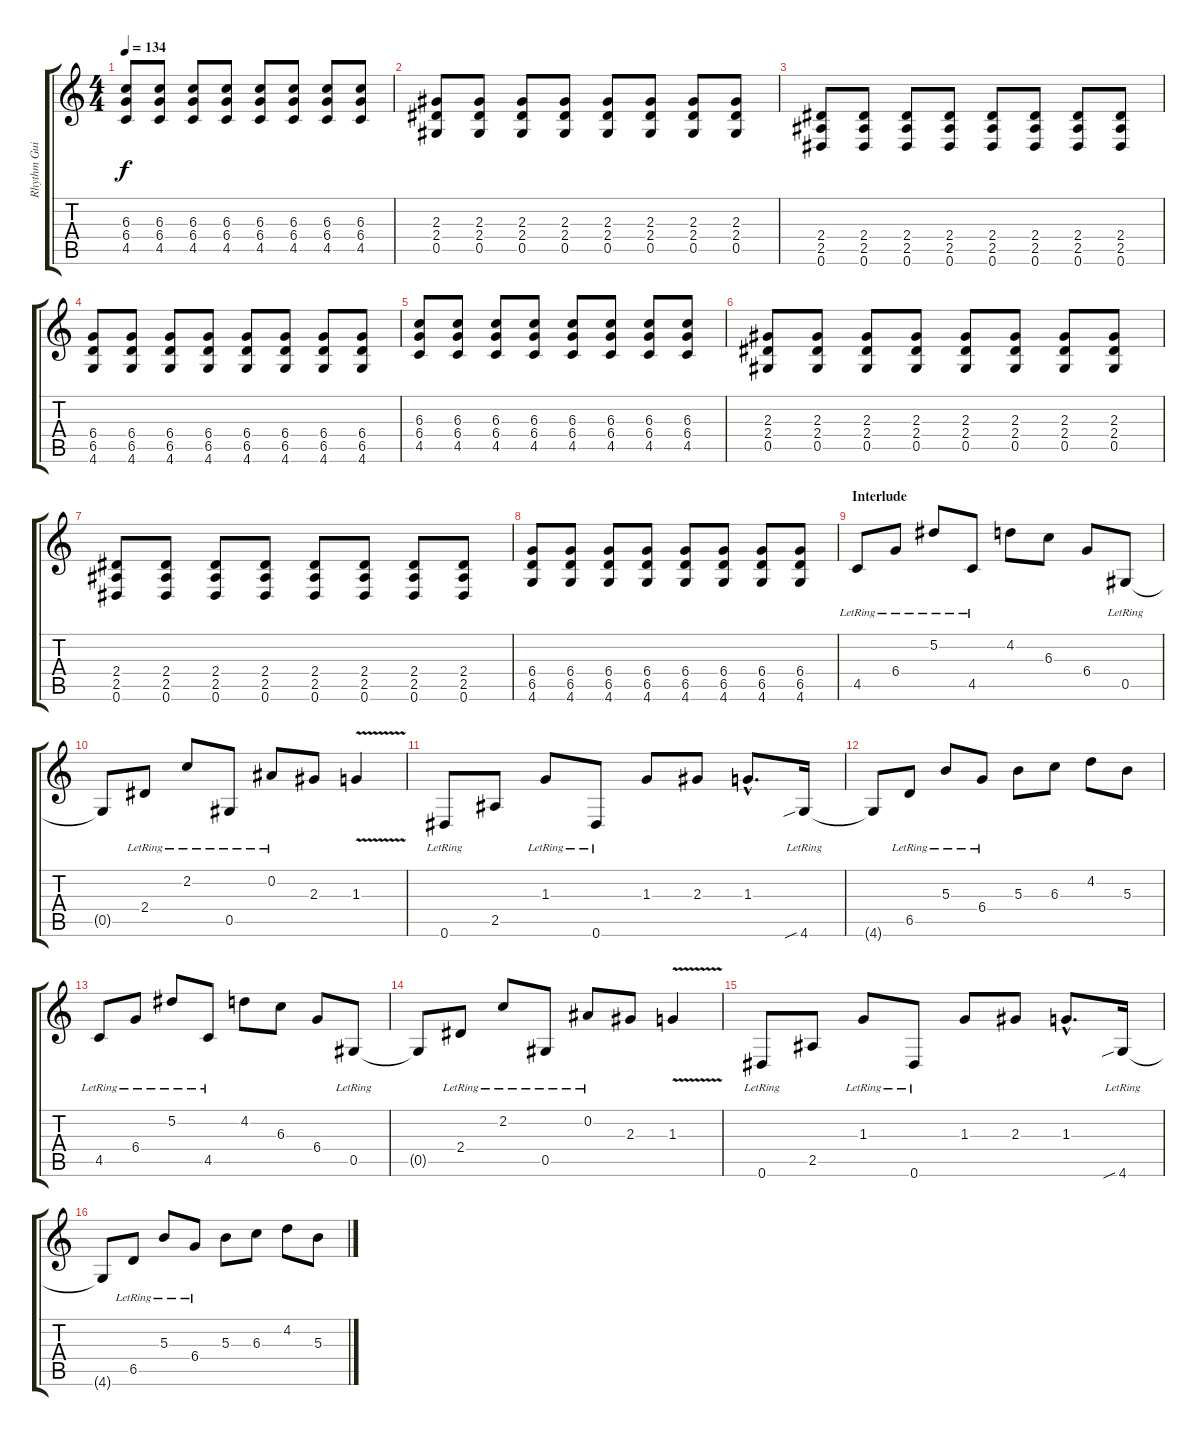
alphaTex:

\track ("Rhythm Guitar" "Rhythm Gui") {instrument distortionguitar}
\staff {score tabs}
\tuning (Eb4 Bb3 Gb3 Db3 Ab2 Eb2) {hide}
\ts (4 4)
\section ("" "")
\tempo 134
\clef g2
\ks c
(6.3 6.4 4.5).8{dy f} (6.3 6.4 4.5).8 (6.3 6.4 4.5).8 (6.3 6.4 4.5).8 (6.3 6.4 4.5).8 (6.3 6.4 4.5).8 (6.3 6.4 4.5).8 (6.3 6.4 4.5).8 |
(2.3 2.4 0.5).8 (2.3 2.4 0.5).8 (2.3 2.4 0.5).8 (2.3 2.4 0.5).8 (2.3 2.4 0.5).8 (2.3 2.4 0.5).8 (2.3 2.4 0.5).8 (2.3 2.4 0.5).8 |
(2.4 2.5 0.6).8 (2.4 2.5 0.6).8 (2.4 2.5 0.6).8 (2.4 2.5 0.6).8 (2.4 2.5 0.6).8 (2.4 2.5 0.6).8 (2.4 2.5 0.6).8 (2.4 2.5 0.6).8 |
(6.4 6.5 4.6).8 (6.4 6.5 4.6).8 (6.4 6.5 4.6).8 (6.4 6.5 4.6).8 (6.4 6.5 4.6).8 (6.4 6.5 4.6).8 (6.4 6.5 4.6).8 (6.4 6.5 4.6).8 |
(6.3 6.4 4.5).8 (6.3 6.4 4.5).8 (6.3 6.4 4.5).8 (6.3 6.4 4.5).8 (6.3 6.4 4.5).8 (6.3 6.4 4.5).8 (6.3 6.4 4.5).8 (6.3 6.4 4.5).8 |
(2.3 2.4 0.5).8 (2.3 2.4 0.5).8 (2.3 2.4 0.5).8 (2.3 2.4 0.5).8 (2.3 2.4 0.5).8 (2.3 2.4 0.5).8 (2.3 2.4 0.5).8 (2.3 2.4 0.5).8 |
(2.4 2.5 0.6).8 (2.4 2.5 0.6).8 (2.4 2.5 0.6).8 (2.4 2.5 0.6).8 (2.4 2.5 0.6).8 (2.4 2.5 0.6).8 (2.4 2.5 0.6).8 (2.4 2.5 0.6).8 |
(6.4 6.5 4.6).8 (6.4 6.5 4.6).8 (6.4 6.5 4.6).8 (6.4 6.5 4.6).8 (6.4 6.5 4.6).8 (6.4 6.5 4.6).8 (6.4 6.5 4.6).8 (6.4 6.5 4.6).8 |
\section ("" "Interlude")
4.5{lr}.8{instrument electricguitarclean} 6.4{lr}.8 5.2{lr}.8 4.5{lr}.8 4.2.8 6.3.8 6.4.8 0.5{lr}.8 |
0.5{t}.8 2.4{lr}.8 2.2{lr}.8 0.5{lr}.8 0.2{lr}.8 2.3.8 1.3{v}.4 |
0.6{lr}.8 2.5.8 1.3{lr}.8 0.6{lr}.8 1.3.8 2.3.8 1.3{hac}.8{d} 4.6{sib lr}.16 |
4.6{t}.8 6.5{lr}.8 5.3{lr}.8 6.4{lr}.8 5.3.8 6.3.8 4.2.8 5.3.8 |
4.5{lr}.8 6.4{lr}.8 5.2{lr}.8 4.5{lr}.8 4.2.8 6.3.8 6.4.8 0.5{lr}.8 |
0.5{t}.8 2.4{lr}.8 2.2{lr}.8 0.5{lr}.8 0.2{lr}.8 2.3.8 1.3{v}.4 |
0.6{lr}.8 2.5.8 1.3{lr}.8 0.6{lr}.8 1.3.8 2.3.8 1.3{hac}.8{d} 4.6{sib lr}.16 |
4.6{t}.8 6.5{lr}.8 5.3{lr}.8 6.4{lr}.8 5.3.8 6.3.8 4.2.8 5.3.8
